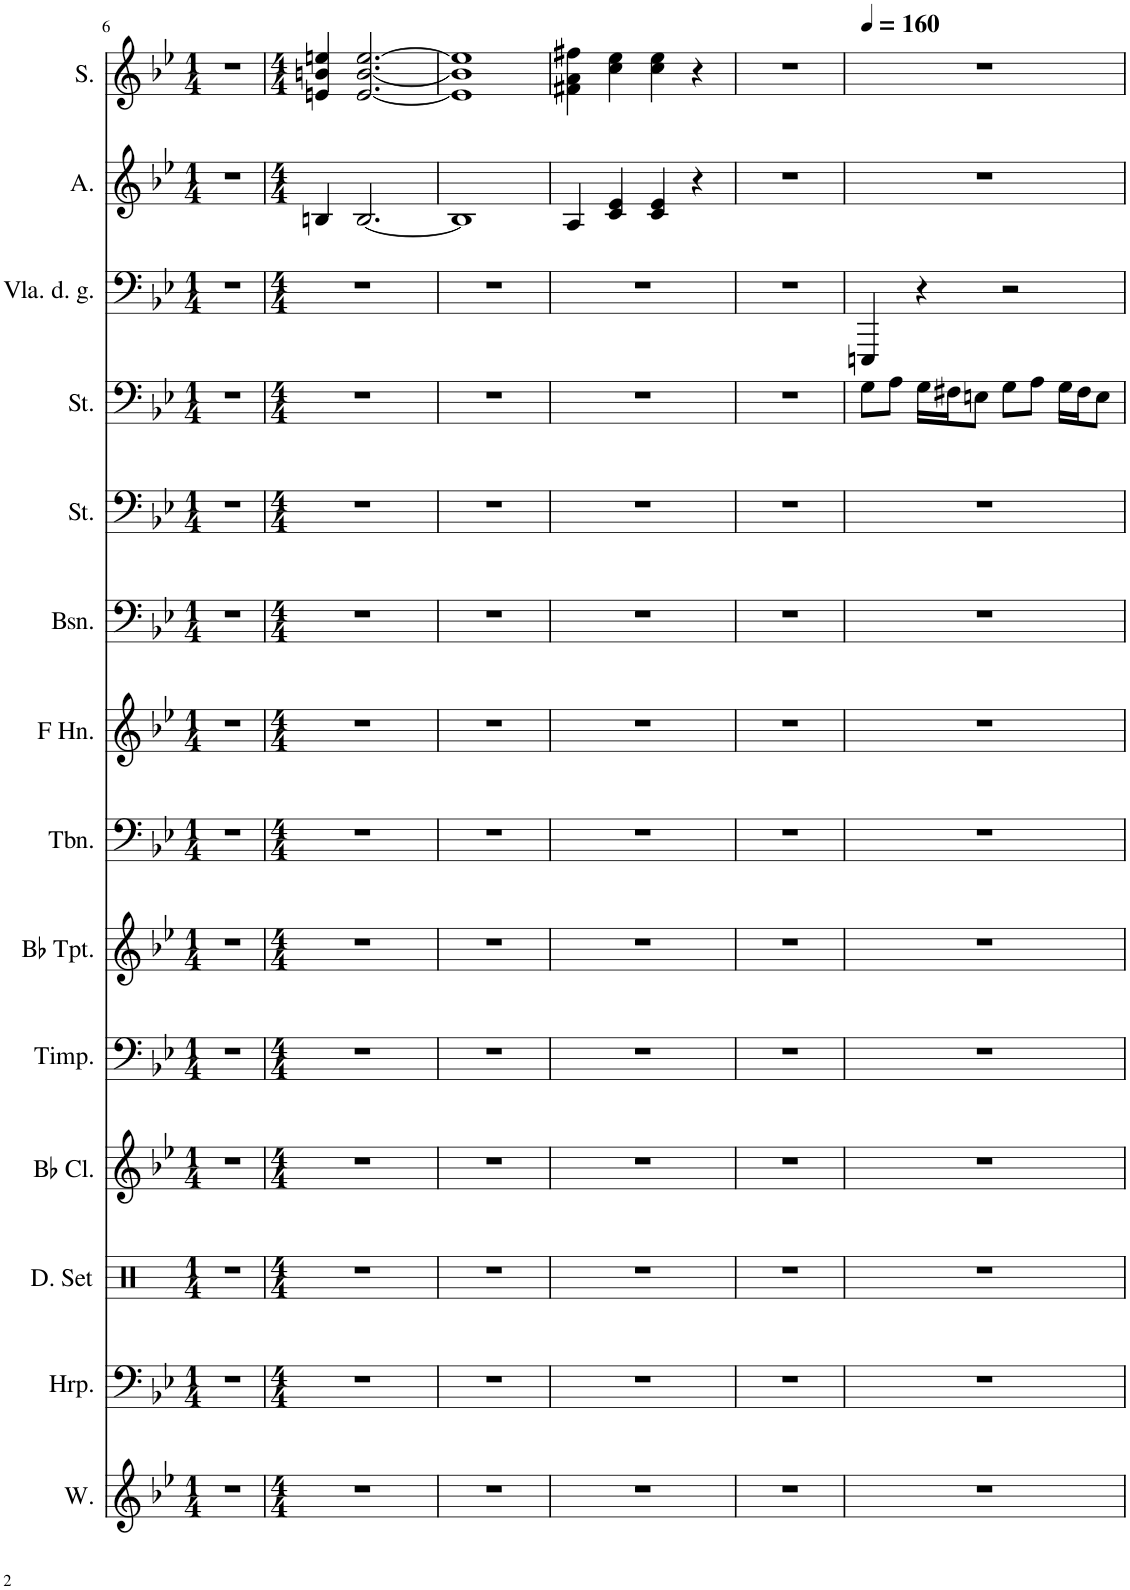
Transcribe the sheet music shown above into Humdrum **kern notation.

**kern	**kern	**kern	**kern	**kern	**kern	**kern	**kern	**kern	**kern	**kern	**kern	**kern	**kern
*part14	*part13	*part12	*part11	*part10	*part9	*part8	*part7	*part6	*part5	*part4	*part3	*part2	*part1
*staff14	*staff13	*staff12	*staff11	*staff10	*staff9	*staff8	*staff7	*staff6	*staff5	*staff4	*staff3	*staff2	*staff1
*I"Winds, Flute	*I"Harp, Harp	*I"Drumset, feedback appreciated	*I"Bb Clarinet, Clarinet	*I"Timpani, Timpani	*I"Bb Trumpet, The Midi Zone	*I"Trombone, Trombone	*I"Horn in F, Brv13@aol.com	*I"Bassoon, Brandon Vidal	*I"Strings, sequenced by	*I"Strings, EPISODE I	*I"Viola da gamba, The Phantom Menace	*I"Alto, Duel of the Fates	*I"Soprano, John William's
*I'W.	*I'Hrp.	*I'D. Set	*I'Bb Cl.	*I'Timp.	*I'Bb Tpt.	*I'Tbn.	*	*I'Bsn.	*I'St.	*I'St.	*I'Vla. d. g.	*I'A.	*I'S.
!!LO:PB:g=z
*clefG2	*clefF4	*clefX	*clefG2	*clefF4	*clefG2	*clefF4	*clefG2	*clefF4	*clefF4	*clefF4	*clefF4	*clefG2	*clefG2
*	*	*	*Trd1c2	*	*Trd1c2	*	*Trd4c7	*	*	*	*	*	*
*k[b-e-]	*k[b-e-]	*k[]	*k[b-e-]	*k[b-e-]	*k[b-e-]	*k[b-e-]	*k[b-e-]	*k[b-e-]	*k[b-e-]	*k[b-e-]	*k[b-e-]	*k[b-e-]	*k[b-e-]
*M1/4	*M1/4	*M1/4	*M1/4	*M1/4	*M1/4	*M1/4	*M1/4	*M1/4	*M1/4	*M1/4	*M1/4	*M1/4	*M1/4
=6	=6	=6	=6	=6	=6	=6	=6	=6	=6	=6	=6	=6	=6
4r	4r	4r	4r	4r	4r	4r	4r	4r	4r	4r	4r	4r	4r
=7	=7	=7	=7	=7	=7	=7	=7	=7	=7	=7	=7	=7	=7
*M4/4	*M4/4	*M4/4	*M4/4	*M4/4	*M4/4	*M4/4	*M4/4	*M4/4	*M4/4	*M4/4	*M4/4	*M4/4	*M4/4
1r	1r	1r	1r	1r	1r	1r	1r	1r	1r	1r	1r	4Bn/	4en/ 4bn/ 4een/
.	.	.	.	.	.	.	.	.	.	.	.	[2.B/	[2.e/ [2.b/ [2.ee/
=8	=8	=8	=8	=8	=8	=8	=8	=8	=8	=8	=8	=8	=8
1r	1r	1r	1r	1r	1r	1r	1r	1r	1r	1r	1r	1B]	1e] 1b] 1ee]
=9	=9	=9	=9	=9	=9	=9	=9	=9	=9	=9	=9	=9	=9
1r	1r	1r	1r	1r	1r	1r	1r	1r	1r	1r	1r	4A/	4f#X\ 4a\ 4ff#X\
.	.	.	.	.	.	.	.	.	.	.	.	4c/ 4e-/	4cc\ 4ee-\
.	.	.	.	.	.	.	.	.	.	.	.	4c/ 4e-/	4cc\ 4ee-\
.	.	.	.	.	.	.	.	.	.	.	.	4r	4r
=10	=10	=10	=10	=10	=10	=10	=10	=10	=10	=10	=10	=10	=10
1r	1r	1r	1r	1r	1r	1r	1r	1r	1r	1r	1r	1r	1r
=11	=11	=11	=11	=11	=11	=11	=11	=11	=11	=11	=11	=11	=11
*	*	*	*	*	*	*	*	*	*	*	*	*	*MM160
1r	1r	1r	1r	1r	1r	1r	1r	1r	1r	8G\L	4EEEn/	1r	1r
.	.	.	.	.	.	.	.	.	.	8A\J	.	.	.
.	.	.	.	.	.	.	.	.	.	16G\LL	4r	.	.
.	.	.	.	.	.	.	.	.	.	16F#X\J	.	.	.
.	.	.	.	.	.	.	.	.	.	8En\J	.	.	.
.	.	.	.	.	.	.	.	.	.	8G\L	2r	.	.
.	.	.	.	.	.	.	.	.	.	8A\J	.	.	.
.	.	.	.	.	.	.	.	.	.	16G\LL	.	.	.
.	.	.	.	.	.	.	.	.	.	16F#\J	.	.	.
.	.	.	.	.	.	.	.	.	.	8E\J	.	.	.
=	=	=	=	=	=	=	=	=	=	=	=	=	=
*-	*-	*-	*-	*-	*-	*-	*-	*-	*-	*-	*-	*-	*-
